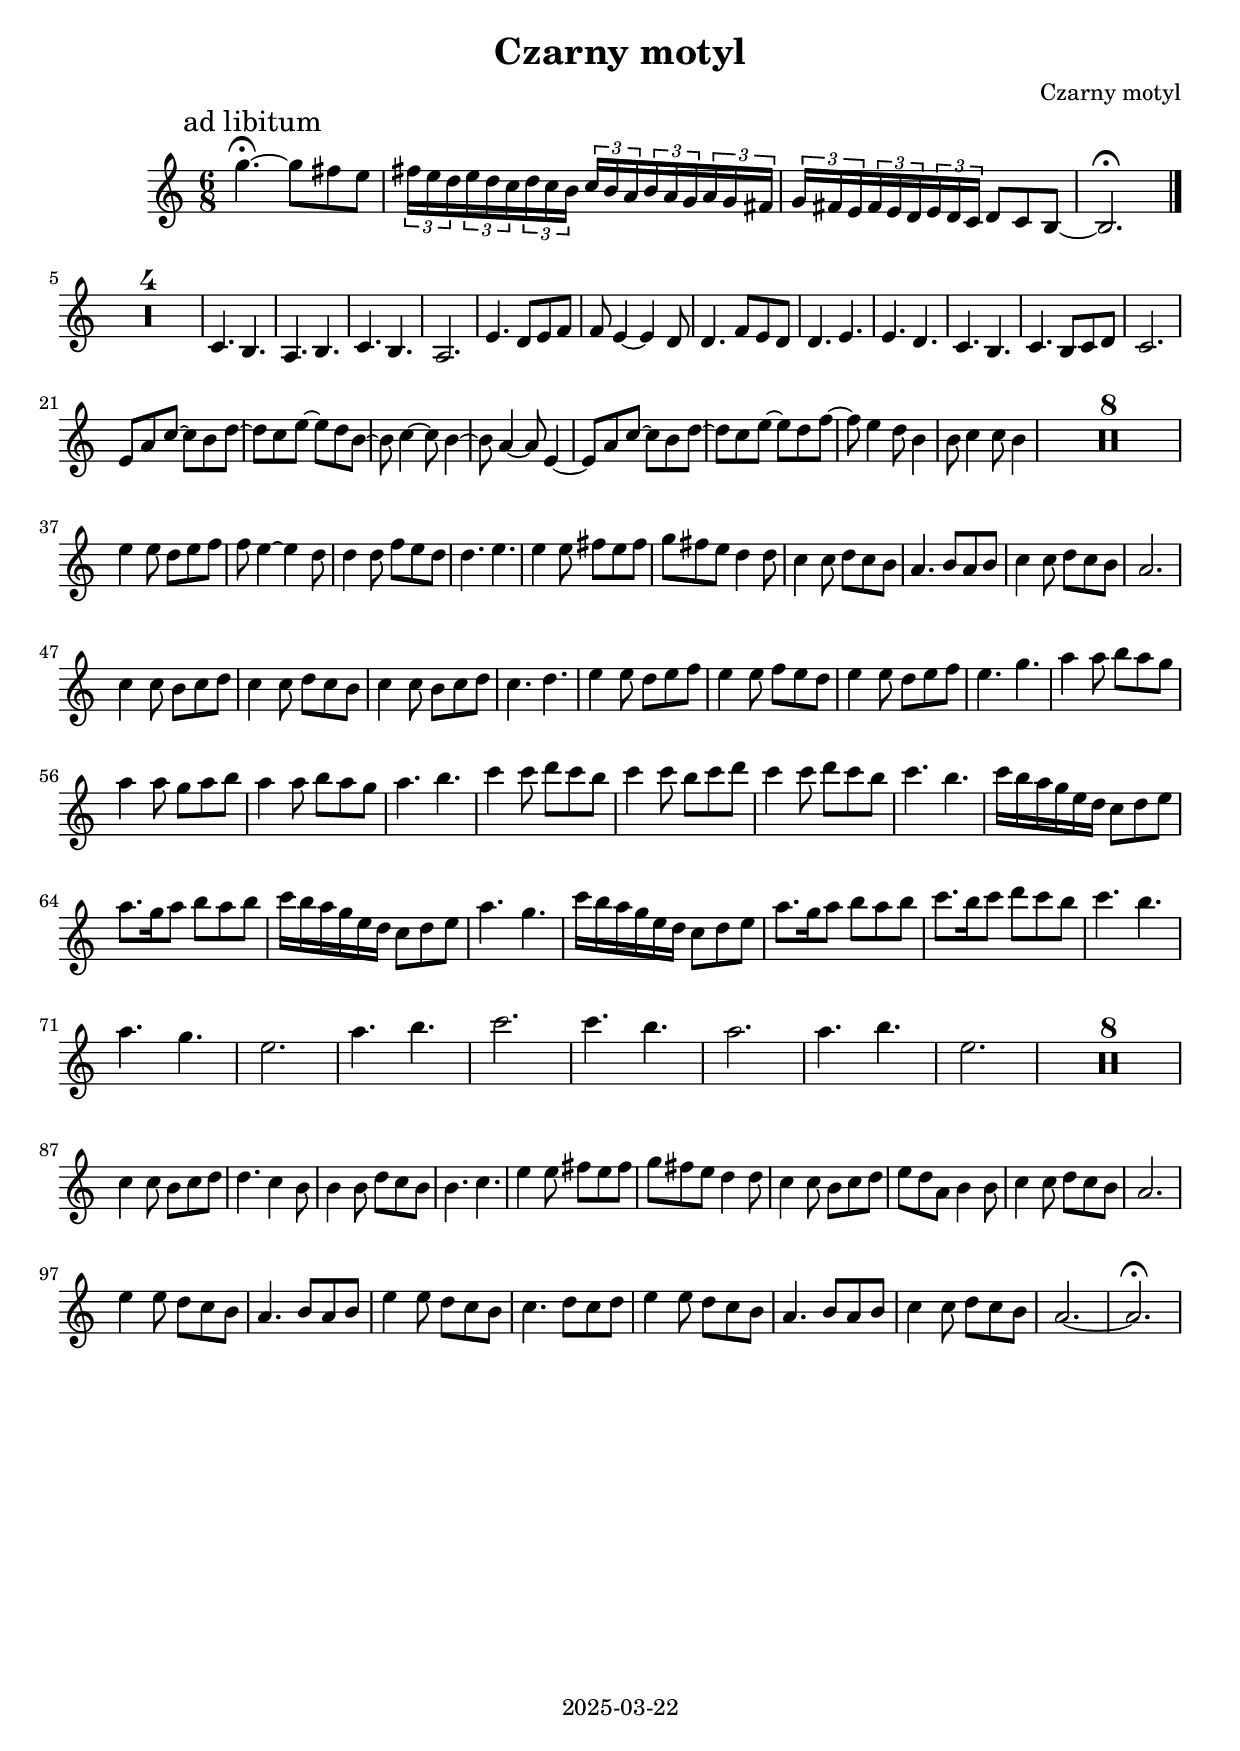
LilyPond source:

\version "2.22.1"
\include "deutsch.ly"

clarinet = \relative c''' {
  \clef treble
  \key a \minor
  \time 6/8

  \mark \markup { "ad libitum" }
  g4.\fermata~ g8 fis e \tuplet 3/2 { fis16 e d } \tuplet 3/2 { e d c }  \tuplet 3/2 { d c h }  \tuplet 3/2 { c h a }
  \tuplet 3/2 { h a g }  \tuplet 3/2 { a g fis }  \tuplet 3/2 { g fis e } \tuplet 3/2 { fis e d } \tuplet 3/2 { e d c } d8 c h~ h2.\fermata \bar "|."
  \break

  \compressMMRests { R2.*4 | }
  c4. h | a h | c h | a2. |

  e'4. d8 e f | f8 e4~ e4 d8 | d4. f8 e d | d4. e | e4. d | c h | c4. h8 c d | c2. |

  \break
  e8 a c~ c h d~ | d c e~ e d h~ | h8 c4~ c8 h4~ | h8 a4~ a8 e4~ |
  e8 a c~ c h d~ | d c e~ e d f~ | f8 e4 d8 h4 | h8 c4 c8 h4 |
  \compressMMRests { R2.*8 | }

  \break
  e4 e8 d8 e f | f8 e4~ e4 d8 | d4 d8 f8 e d | d4. e | e4 e8 fis8 e fis8 | g fis e d4 d8 | c4 c8 d8 c h | a4. h8 a h | c4 c8 d8 c h | a2. |

  \break
  c4 c8 h c d | c4 c8 d8 c h | c4 c8 h c d | c4. d | e4 e8 d e f | e4 e8 f8 e d | e4 e8 d8 e f | e4. g4. |
  a4 a8 h a g | a4 a8 g8 a h | a4 a8 h a g | a4. h | c4 c8 d c h | c4 c8 h8 c d | c4 c8 d8 c8 h | c4. h4. |
  c16 h a g e d c8 d e | a8. g16 a8 h a h | c16 h a g e d c8 d e | a4. g4. |
  c16 h a g e d c8 d e | a8. g16 a8 h a h | c8. h16 c8 d c h | c4. h4. |
  \break
  a4. g | e2. | a4. h | c2. | c4. h | a2. | a4. h | e,2. |
  \compressMMRests { R2.*8 | }

  \break
  c4 c8 h8 c d | d4. c4 h8 | h4 h8 d8 c h | h4. c | e4 e8 fis8 e fis | g fis e d4 d8 | c4 c8 h8 c d | e8 d8 a h4 h8 | c4 c8 d8 c h | a2. |
  \break
  e'4 e8 d c h | a4. h8 a h | e4 e8 d c h | c4. d8 c d | e4 e8 d c h | a4. h8 a h | c4 c8 d8 c h | a2.~ | a2.\fermata |
}

\header {
  title = "Czarny motyl"
  composer = "Czarny motyl"
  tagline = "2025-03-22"
}
\score {
  \clarinet
}
